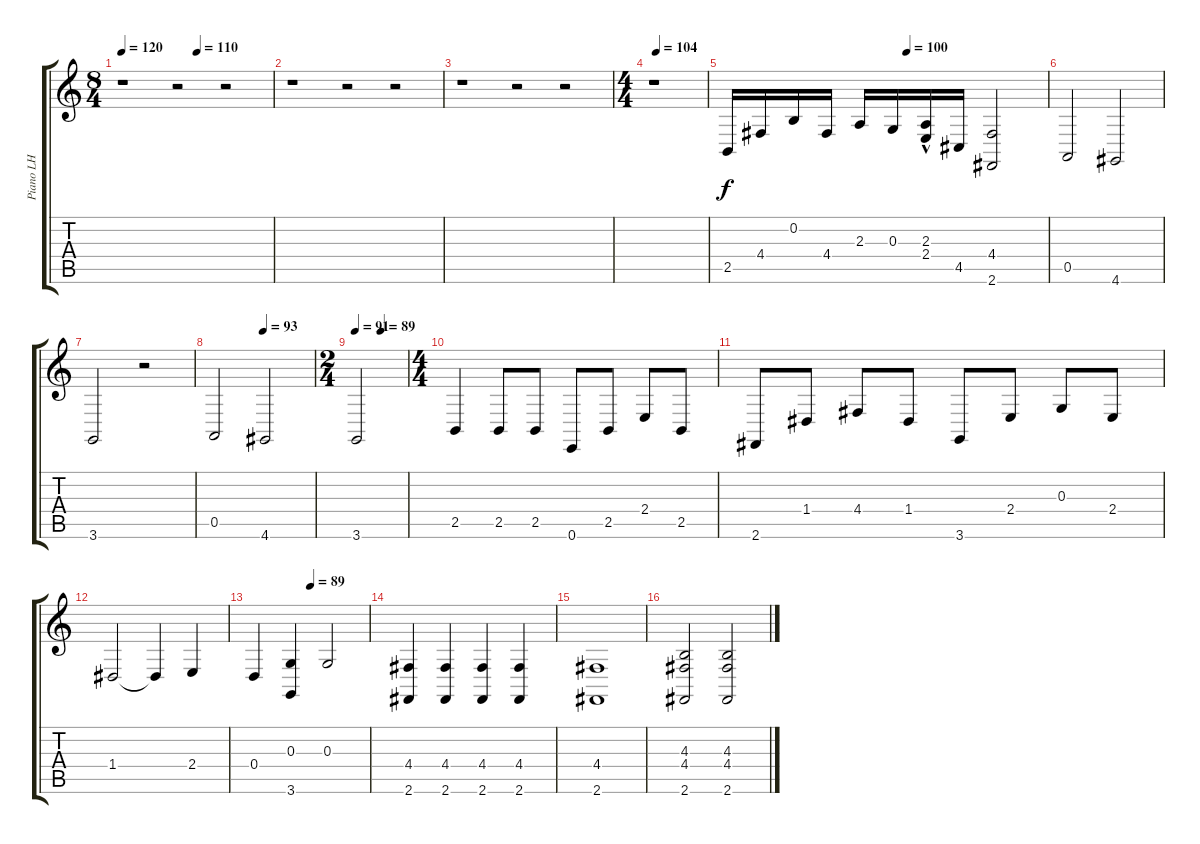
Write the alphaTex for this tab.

\track ("Piano LH" "Piano LH") {instrument acousticgrandpiano}
\staff {score tabs}
\tuning (E4 B3 G3 D3 A2 E2) {hide}
\ts (8 4)
\tempo 120
\tempo (110 0.5)
\tempo 120
\clef g2
\ks c
r.1{dy f instrument acousticgrandpiano} r.2 r.2 |
r.1 r.2 r.2 |
r.1 r.2 r.2 |
\ts (4 4)
\tempo (104 0.0625)
r.1 |
\tempo (100 0.5625)
2.5.16 4.4.16 0.2.16 4.4.16 2.3.16 0.3.16 (2.3{hac} 2.4).16 4.5.16 (4.4 2.6).2 |
0.5.2 4.6.2 |
3.6.2 r.2 |
\tempo (93 0.5)
0.5.2 4.6.2 |
\ts (2 4)
\tempo 91
\tempo (89 0.5)
3.6.2 |
\ts (4 4)
2.5.4 2.5.8 2.5.8 0.6.8 2.5.8 2.4.8 2.5.8 |
2.6.8 1.4.8 4.4.8 1.4.8 3.6.8 2.4.8 0.3.8 2.4.8 |
1.4.2 1.4{t}.4 2.4.4 |
\tempo (89 0.5)
0.4.4 (0.3 3.6).4 0.3.2 |
(4.4 2.6).4 (4.4 2.6).4 (4.4 2.6).4 (4.4 2.6).4 |
(4.4 2.6).1 |
(4.3 4.4 2.6).2 (4.3 4.4 2.6).2
